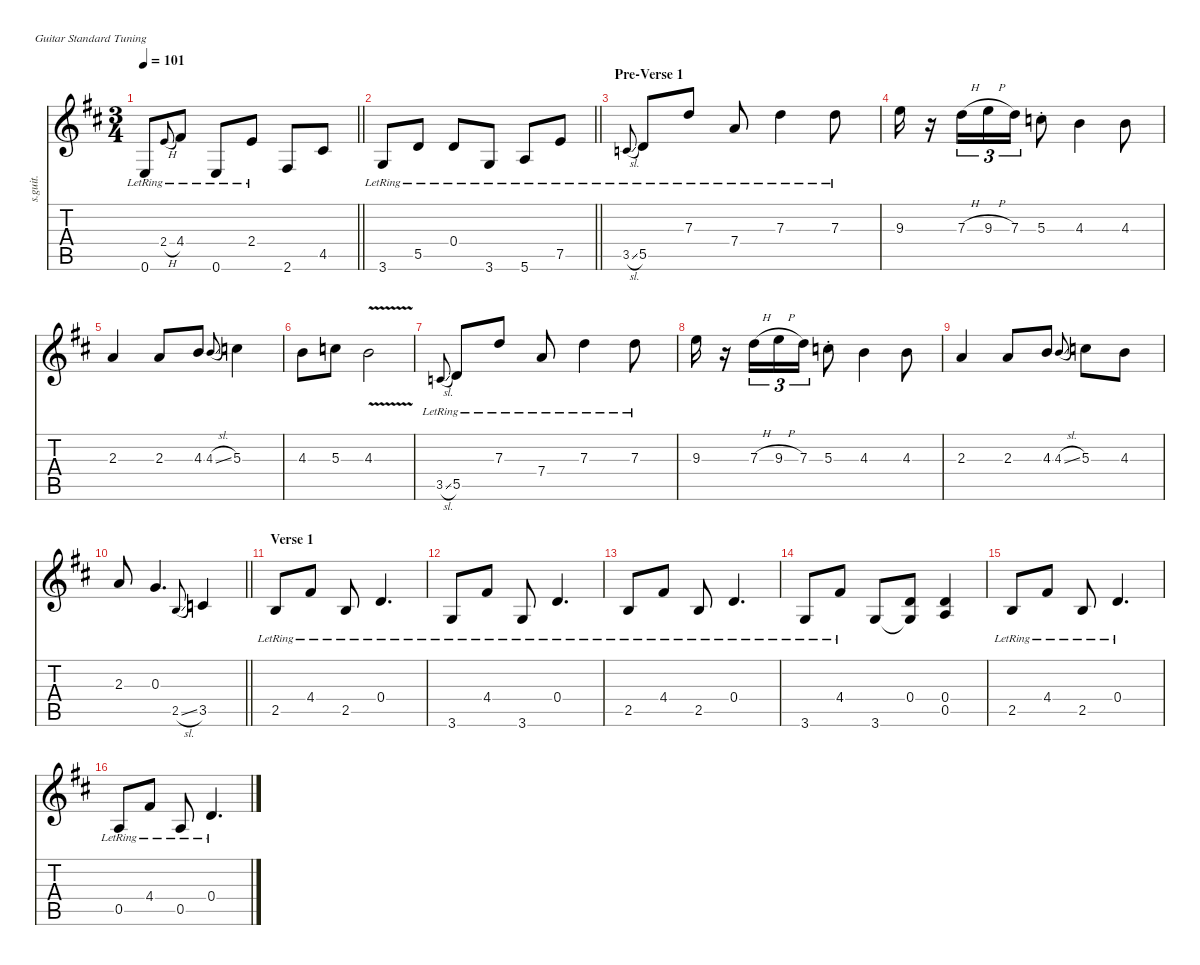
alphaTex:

\defaultSystemsLayout 4
\hideDynamics
\bracketExtendMode nobrackets
\otherSystemsTrackNameOrientation horizontal
\track ("Guitar 2" "s.guit.") {defaultSystemsLayout 32 instrument electricguitarclean}
\staff {score tabs}
\tuning (E4 B3 G3 D3 A2 E2)
\ts (3 4)
\tempo 101
\clef g2
\barLineRight lightlight
\ks bminor
0.6{lr acc forcenatural}.8{dy f beam Up} 2.4{h lr acc forcenatural}.8{gr onbeat dy mf beam Up} 4.4{lr acc #}.8{dy f beam Up} 0.6{lr acc forcenatural}.8{dy mf beam Up} 2.4{lr acc forcenatural}.8{dy f beam Up} 2.6{acc #}.8{beam Up} 4.5{acc #}.8{beam Up} |
\barLineRight lightlight
3.6{lr acc forcenatural}.8{beam Up} 5.5{lr acc forcenatural}.8{beam Up} 0.4{lr acc forcenatural}.8{beam Up} 3.6{lr acc forcenatural}.8{beam Up} 5.6{lr acc forcenatural}.8{beam Up} 7.5{lr acc forcenatural}.8{beam Up} |
\section ("" "Pre-Verse 1")
3.5{sl lr acc forcenatural}.8{gr onbeat dy mf beam Up} 5.5{lr acc forcenatural}.8{dy f beam Up} 7.3{lr acc forcenatural}.8{beam Up} 7.4{lr acc forcenatural}.8{beam Up} 7.3{lr acc forcenatural}.4{beam Down} 7.3{lr acc forcenatural}.8{beam Down} |
9.3{acc forcenatural}.16{beam Down} r.16{beam Down} 7.3{h acc forcenatural}.16{tu (3 2) beam Down} 9.3{h acc forcenatural}.16{tu (3 2) beam Down} 7.3{acc forcenatural}.16{tu (3 2) beam Down} 5.3{st acc forcenatural}.8{beam Down} 4.3{acc forcenatural}.4{beam Down} 4.3{acc forcenatural}.8{beam Down} |
2.3{acc forcenatural}.4{beam Up} 2.3{acc forcenatural}.8{beam Up} 4.3{acc forcenatural}.8{beam Up} 4.3{sl acc forcenatural}.8{gr onbeat dy mf beam Up} 5.3{acc forcenatural}.4{dy f beam Down} |
4.3{acc forcenatural}.8{beam Down} 5.3{acc forcenatural}.8{beam Down} 4.3{v acc forcenatural}.2{beam Down} |
3.5{sl lr acc forcenatural}.8{gr onbeat dy mf beam Up} 5.5{lr acc forcenatural}.8{dy f beam Up} 7.3{lr acc forcenatural}.8{beam Up} 7.4{lr acc forcenatural}.8{beam Up} 7.3{lr acc forcenatural}.4{beam Down} 7.3{lr acc forcenatural}.8{beam Down} |
9.3{acc forcenatural}.16{beam Down} r.16{beam Down} 7.3{h acc forcenatural}.16{tu (3 2) beam Down} 9.3{h acc forcenatural}.16{tu (3 2) beam Down} 7.3{acc forcenatural}.16{tu (3 2) beam Down} 5.3{st acc forcenatural}.8{beam Down} 4.3{acc forcenatural}.4{beam Down} 4.3{acc forcenatural}.8{beam Down} |
2.3{acc forcenatural}.4{beam Up} 2.3{acc forcenatural}.8{beam Up} 4.3{acc forcenatural}.8{beam Up} 4.3{sl acc forcenatural}.8{gr onbeat dy mf beam Up} 5.3{acc forcenatural}.8{dy f beam Down} 4.3{acc forcenatural}.8{beam Down} |
\barLineRight lightlight
2.3{acc forcenatural}.8{beam Up} 0.3{acc forcenatural}.4{d beam Up} 2.5{sl acc forcenatural}.8{gr onbeat dy mf beam Up} 3.5{acc forcenatural}.4{dy f beam Up} |
\section ("" "Verse 1")
2.5{lr acc forcenatural}.8{beam Up} 4.4{lr acc #}.8{beam Up} 2.5{lr acc forcenatural}.8{beam Up} 0.4{lr acc forcenatural}.4{d beam Up} |
3.6{lr acc forcenatural}.8{beam Up} 4.4{lr acc #}.8{beam Up} 3.6{lr acc forcenatural}.8{beam Up} 0.4{lr acc forcenatural}.4{d beam Up} |
2.5{lr acc forcenatural}.8{beam Up} 4.4{lr acc #}.8{beam Up} 2.5{lr acc forcenatural}.8{beam Up} 0.4{lr acc forcenatural}.4{d beam Up} |
3.6{lr acc forcenatural}.8{beam Up} 4.4{lr acc #}.8{beam Up} 3.6{acc forcenatural}.8{beam Up} (0.4{acc forcenatural} 3.6{t acc forcenatural}).8{beam Up} (0.4{acc forcenatural} 0.5{acc forcenatural}).4{beam Up} |
2.5{lr acc forcenatural}.8{beam Up} 4.4{lr acc #}.8{beam Up} 2.5{lr acc forcenatural}.8{beam Up} 0.4{lr acc forcenatural}.4{d beam Up} |
0.5{lr acc forcenatural}.8{beam Up} 4.4{lr acc #}.8{beam Up} 0.5{lr acc forcenatural}.8{beam Up} 0.4{lr acc forcenatural}.4{d beam Up}
